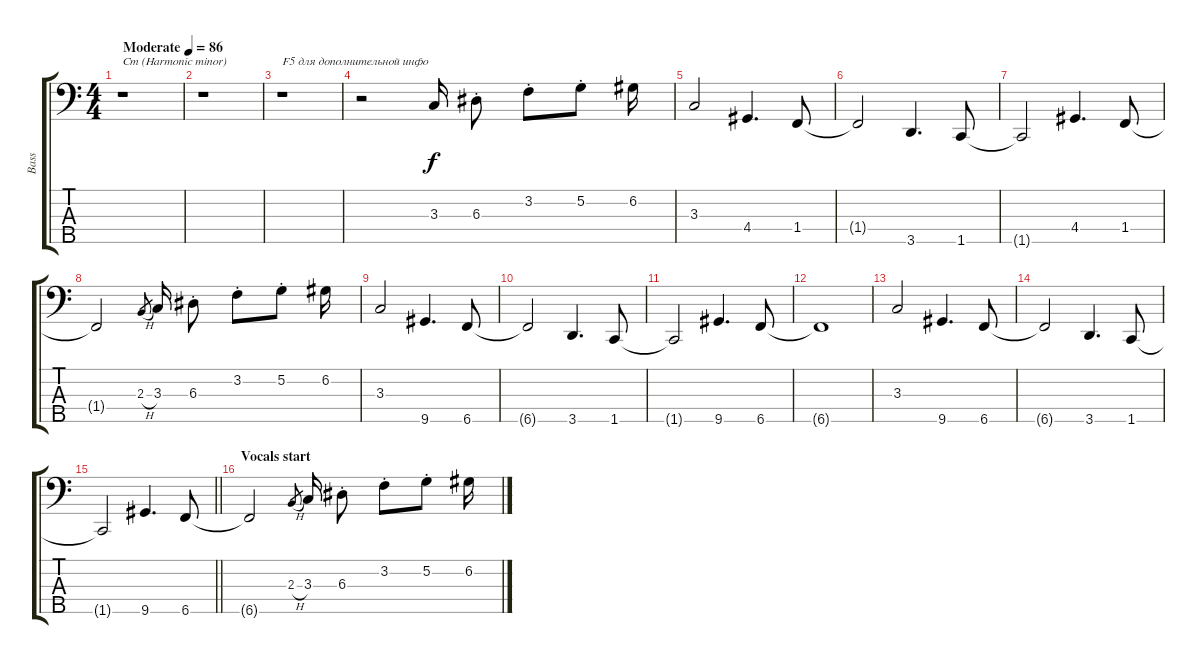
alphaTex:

\track ("Bass" "Bass") {instrument electricbassfinger}
\staff {score tabs}
\tuning (G2 D2 A1 E1 B0) {hide}
\ts (4 4)
\tempo (86 "Moderate")
\clef f4
\ks aminor
r.1{txt "Cm (Harmonic minor)" dy f instrument electricbassfinger} |
r.1 |
r.1{txt "F5 для дополнительной инфо"} |
r.2 3.3.16{beam split} 6.3{st}.8{beam split} 3.2{st}.8{beam merge} 5.2{st}.8{beam split} 6.2.16 |
3.3.2 4.4.4{d} 1.4.8 |
1.4{t}.2 3.5.4{d} 1.5.8 |
1.5{t}.2 4.4.4{d} 1.4.8 |
1.4{t}.2 2.3{h}.8{gr} 3.3.16{beam split} 6.3{st}.8{beam split} 3.2{st}.8{beam merge} 5.2{st}.8{beam split} 6.2.16 |
3.3.2 9.5.4{d} 6.5.8 |
6.5{t}.2 3.5.4{d} 1.5.8 |
1.5{t}.2 9.5.4{d} 6.5.8 |
6.5{t}.1 |
3.3.2 9.5.4{d} 6.5.8 |
6.5{t}.2 3.5.4{d} 1.5.8 |
\barLineRight lightlight
1.5{t}.2 9.5.4{d} 6.5.8 |
\section ("" "Vocals start")
6.5{t}.2 2.3{h}.8{gr} 3.3.16{beam split} 6.3{st}.8{beam split} 3.2{st}.8{beam merge} 5.2{st}.8{beam split} 6.2.16
